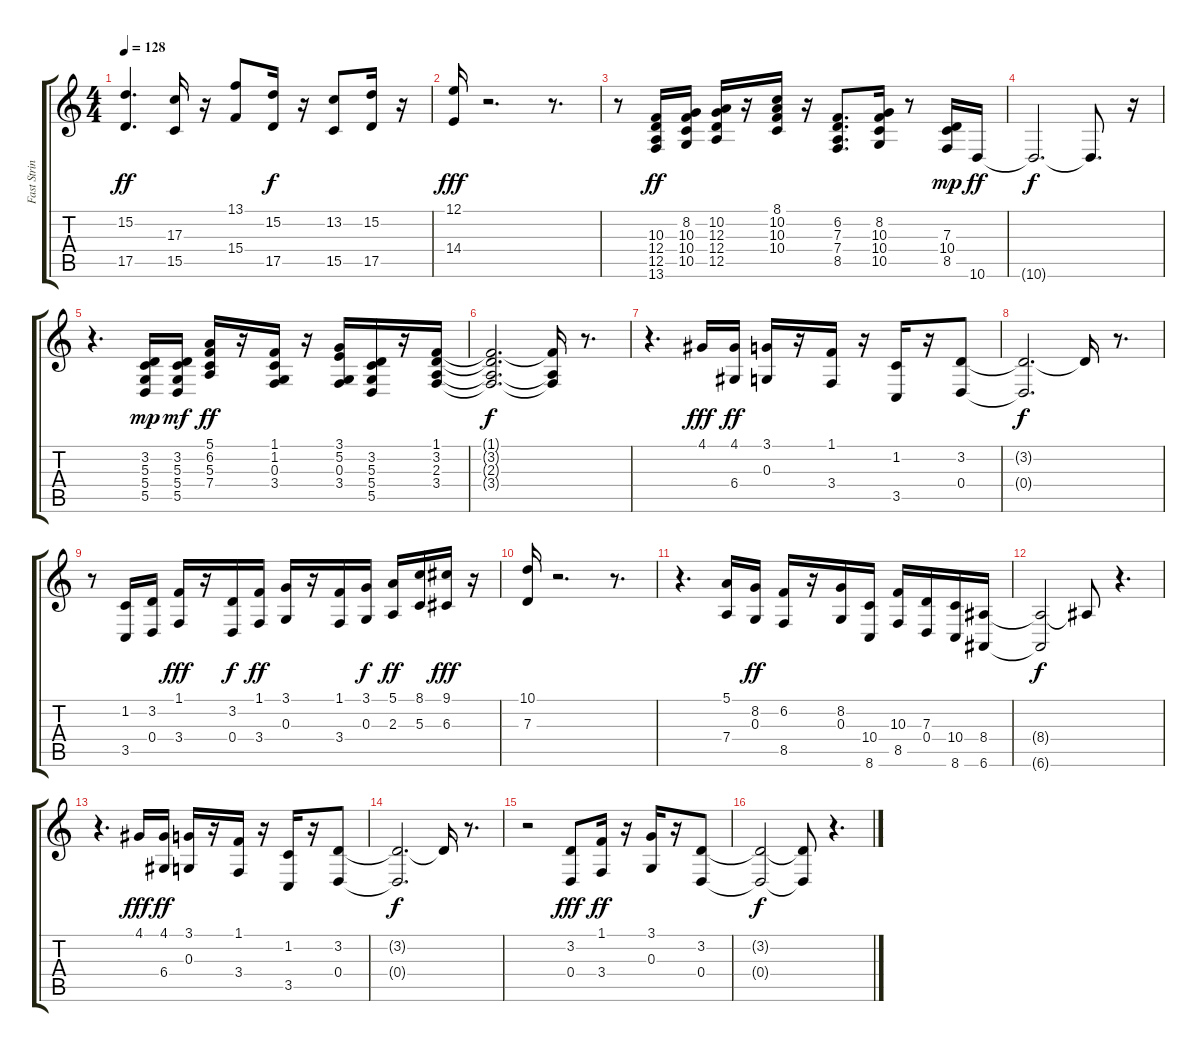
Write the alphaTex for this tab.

\track ("Fast Strings   " "Fast Strin") {instrument stringensemble1}
\staff {score tabs}
\tuning (E4 B3 G3 D3 A2 E2) {hide}
\ts (4 4)
\tempo 128
\clef g2
\ks c
(15.2 17.5).4{d dy ff} (17.3 15.5).16 r.16 (13.1 15.4).8 (15.2 17.5).16{dy f} r.16 (13.2 15.5).8 (15.2 17.5).16 r.16 |
(12.1 14.4).16{dy fff} r.2{d} r.8{d} |
r.8 (10.3 12.4 12.5 13.6).16{dy ff} (8.2 10.3 10.4 10.5).16 (10.2 12.3 12.4 12.5).16 r.16 (8.1 10.2 10.3 10.4).16 r.16 (6.2 7.3 7.4 8.5).8{d} (8.2 10.3 10.4 10.5).16 r.8 (7.3 10.4 8.5).16{dy mp} 10.6.16{dy ff} |
10.6{t}.2{d dy f} 10.6{t}.8{d} r.16 |
r.4{d} (3.2 5.3 5.4 5.5).16{dy mp} (3.2 5.3 5.4 5.5).16{dy mf} (5.1 6.2 5.3 7.4).16{dy ff} r.16 (1.1 1.2 0.3 3.4).16 r.16 (3.1 5.2 0.3 3.4).16 (3.2 5.3 5.4 5.5).16 r.16 (1.1 3.2 2.3 3.4).16 |
(1.1{t} 3.2{t} 2.3{t} 3.4{t}).2{d dy f} (1.1{t} 2.3{t} 3.4{t}).16 r.8{d} |
r.4{d} 4.1.16{dy fff} (4.1 6.4).16{dy ff} (3.1 0.3).16 r.16 (1.1 3.4).16 r.16 (1.2 3.5).16 r.16 (3.2 0.4).8 |
(3.2{t} 0.4{t}).2{d dy f} 3.2{t}.16 r.8{d} |
r.8 (1.2 3.5).16 (3.2 0.4).16 (1.1 3.4).16{dy fff} r.16 (3.2 0.4).16{dy f} (1.1 3.4).16{dy ff} (3.1 0.3).16 r.16 (1.1 3.4).16 (3.1 0.3).16{dy f} (5.1 2.3).16{dy ff} (8.1 5.3).16 (9.1 6.3).16{dy fff} r.16 |
(10.1 7.3).16 r.2{d} r.8{d} |
r.4{d} (5.1 7.4).16 (8.2 0.3).16{dy ff} (6.2 8.5).16 r.16 (8.2 0.3).16 (10.4 8.6).16 (10.3 8.5).16 (7.3 0.4).16 (10.4 8.6).16 (8.4 6.6).16 |
(8.4{t} 6.6{t}).2{dy f} 8.4{t}.8 r.4{d} |
r.4{d} 4.1.16{dy fff} (4.1 6.4).16{dy ff} (3.1 0.3).16 r.16 (1.1 3.4).16 r.16 (1.2 3.5).16 r.16 (3.2 0.4).8 |
(3.2{t} 0.4{t}).2{d dy f} 3.2{t}.16 r.8{d} |
r.2 (3.2 0.4).8{dy fff} (1.1 3.4).16{dy ff} r.16 (3.1 0.3).16 r.16 (3.2 0.4).8 |
(3.2{t} 0.4{t}).2{dy f} (3.2{t} 0.4{t}).8 r.4{d}
